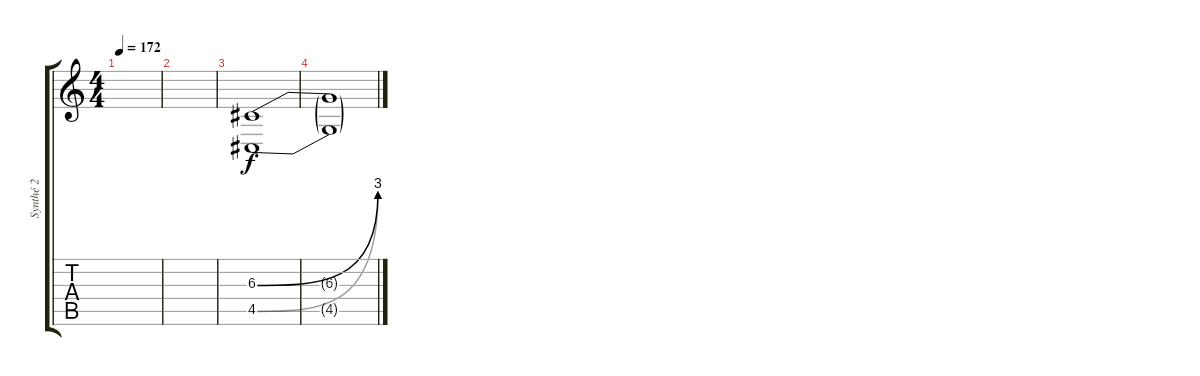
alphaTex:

\track ("Synthé 2" "Synthé 2") {instrument pad4choir}
\staff {score tabs}
\tuning (E4 B3 G3 D3 A2 E2) {hide}
\ts (4 4)
\tempo 172
\clef g2
\ks c
|
|
(6.3{be (bend 0 0 60 12)} 4.5{be (bend 0 0 60 12)}).1 |
(6.3{t} 4.5{t}).1
